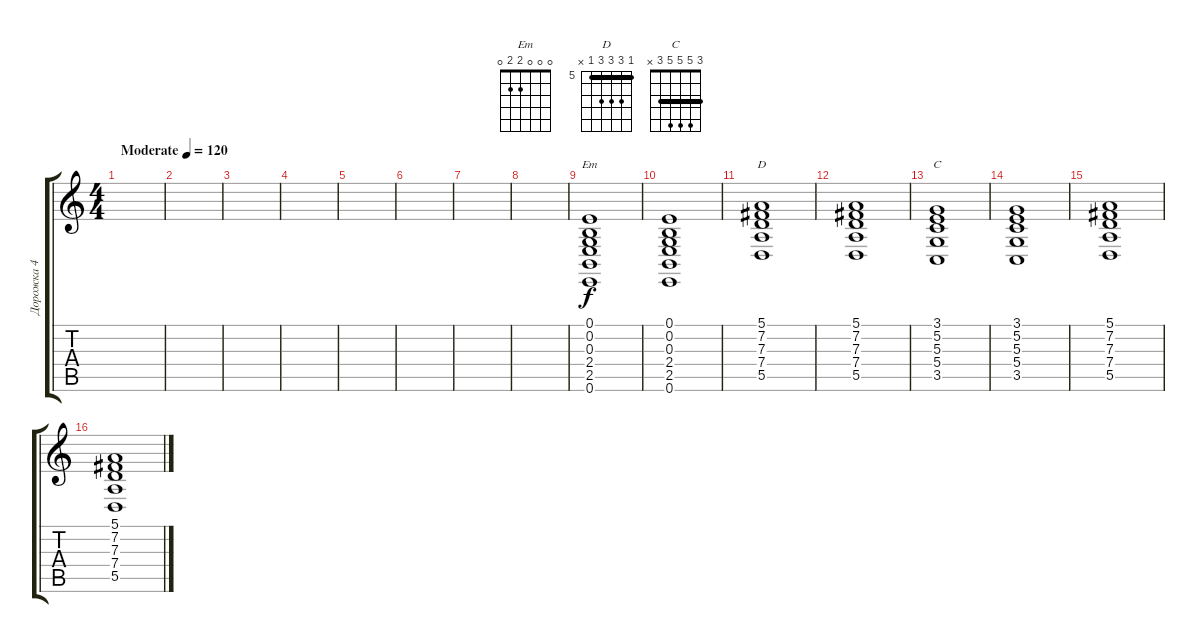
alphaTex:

\track ("Дорожка 4" "Дорожка 4") {instrument stringensemble1}
\staff {score tabs}
\tuning (E4 B3 G3 D3 A2 E2) {hide}
\chord ("Em" 0 0 0 2 2 0)
\chord ("D" 5 7 7 7 5 x) {firstfret 5 barre 5}
\chord ("C" 3 5 5 5 3 x) {barre 3}
\ts (4 4)
\tempo (120 "Moderate")
\clef g2
\ks c
|
|
|
|
|
|
|
|
(0.1 0.2 0.3 2.4 2.5 0.6).1{ch "Em"} |
(0.1 0.2 0.3 2.4 2.5 0.6).1 |
(5.1 7.2 7.3 7.4 5.5).1{ch "D"} |
(5.1 7.2 7.3 7.4 5.5).1 |
(3.1 5.2 5.3 5.4 3.5).1{ch "C"} |
(3.1 5.2 5.3 5.4 3.5).1 |
(5.1 7.2 7.3 7.4 5.5).1 |
(5.1 7.2 7.3 7.4 5.5).1
